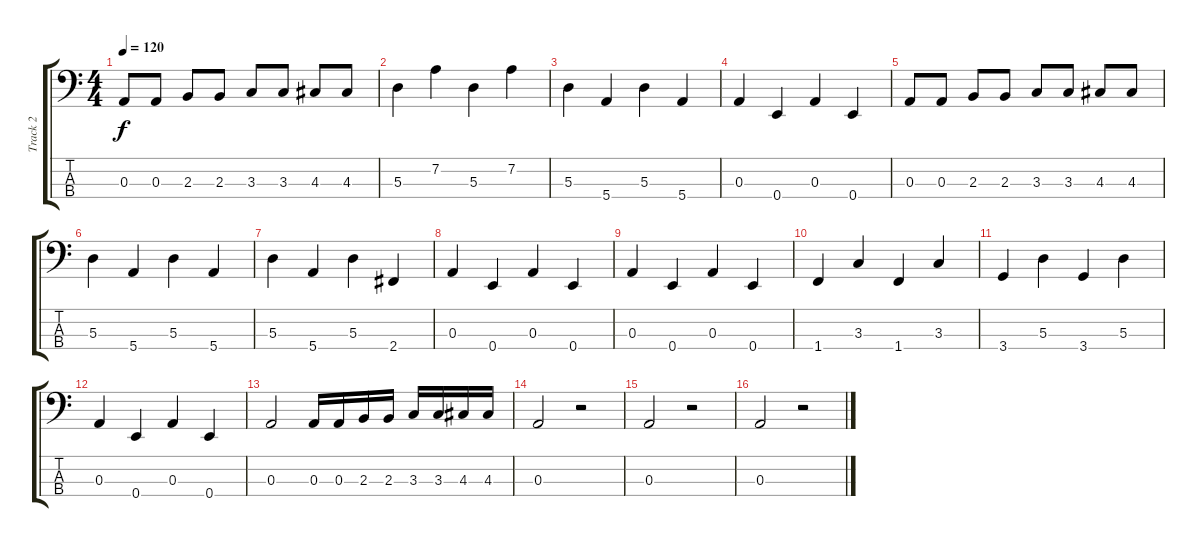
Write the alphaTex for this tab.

\track ("Track 2" "Track 2") {instrument electricbassfinger}
\staff {score tabs}
\tuning (G2 D2 A1 E1) {hide}
\ts (4 4)
\tempo 120
\clef f4
\ks c
0.3.8{dy f} 0.3.8 2.3.8 2.3.8 3.3.8 3.3.8 4.3.8 4.3.8 |
5.3.4 7.2.4 5.3.4 7.2.4 |
5.3.4 5.4.4 5.3.4 5.4.4 |
0.3.4 0.4.4 0.3.4 0.4.4 |
0.3.8 0.3.8 2.3.8 2.3.8 3.3.8 3.3.8 4.3.8 4.3.8 |
5.3.4 5.4.4 5.3.4 5.4.4 |
5.3.4 5.4.4 5.3.4 2.4.4 |
0.3.4 0.4.4 0.3.4 0.4.4 |
0.3.4 0.4.4 0.3.4 0.4.4 |
1.4.4 3.3.4 1.4.4 3.3.4 |
3.4.4 5.3.4 3.4.4 5.3.4 |
0.3.4 0.4.4 0.3.4 0.4.4 |
0.3.2 0.3.16 0.3.16 2.3.16 2.3.16 3.3.16 3.3.16 4.3.16 4.3.16 |
0.3.2 r.2 |
0.3.2 r.2 |
0.3.2 r.2
